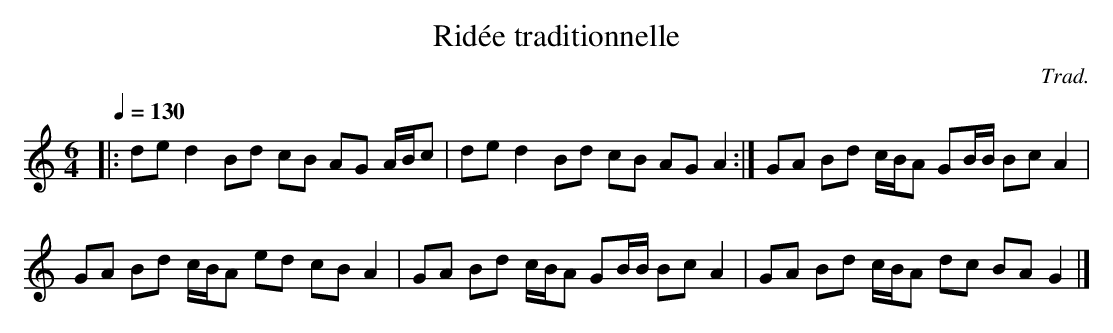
X:1
T:Ridée traditionnelle
C:Trad.
Q:1/4=130
M:6/4
L:1/8
K:C
|: de d2 Bd cB AG A/B/c | de d2 Bd cB AG A2 :|\
GA Bd c/B/A GB/B/ Bc A2 | GA Bd c/B/A ed cB A2 |\
GA Bd c/B/A GB/B/ Bc A2 | GA Bd c/B/A dc BA G2 |]
